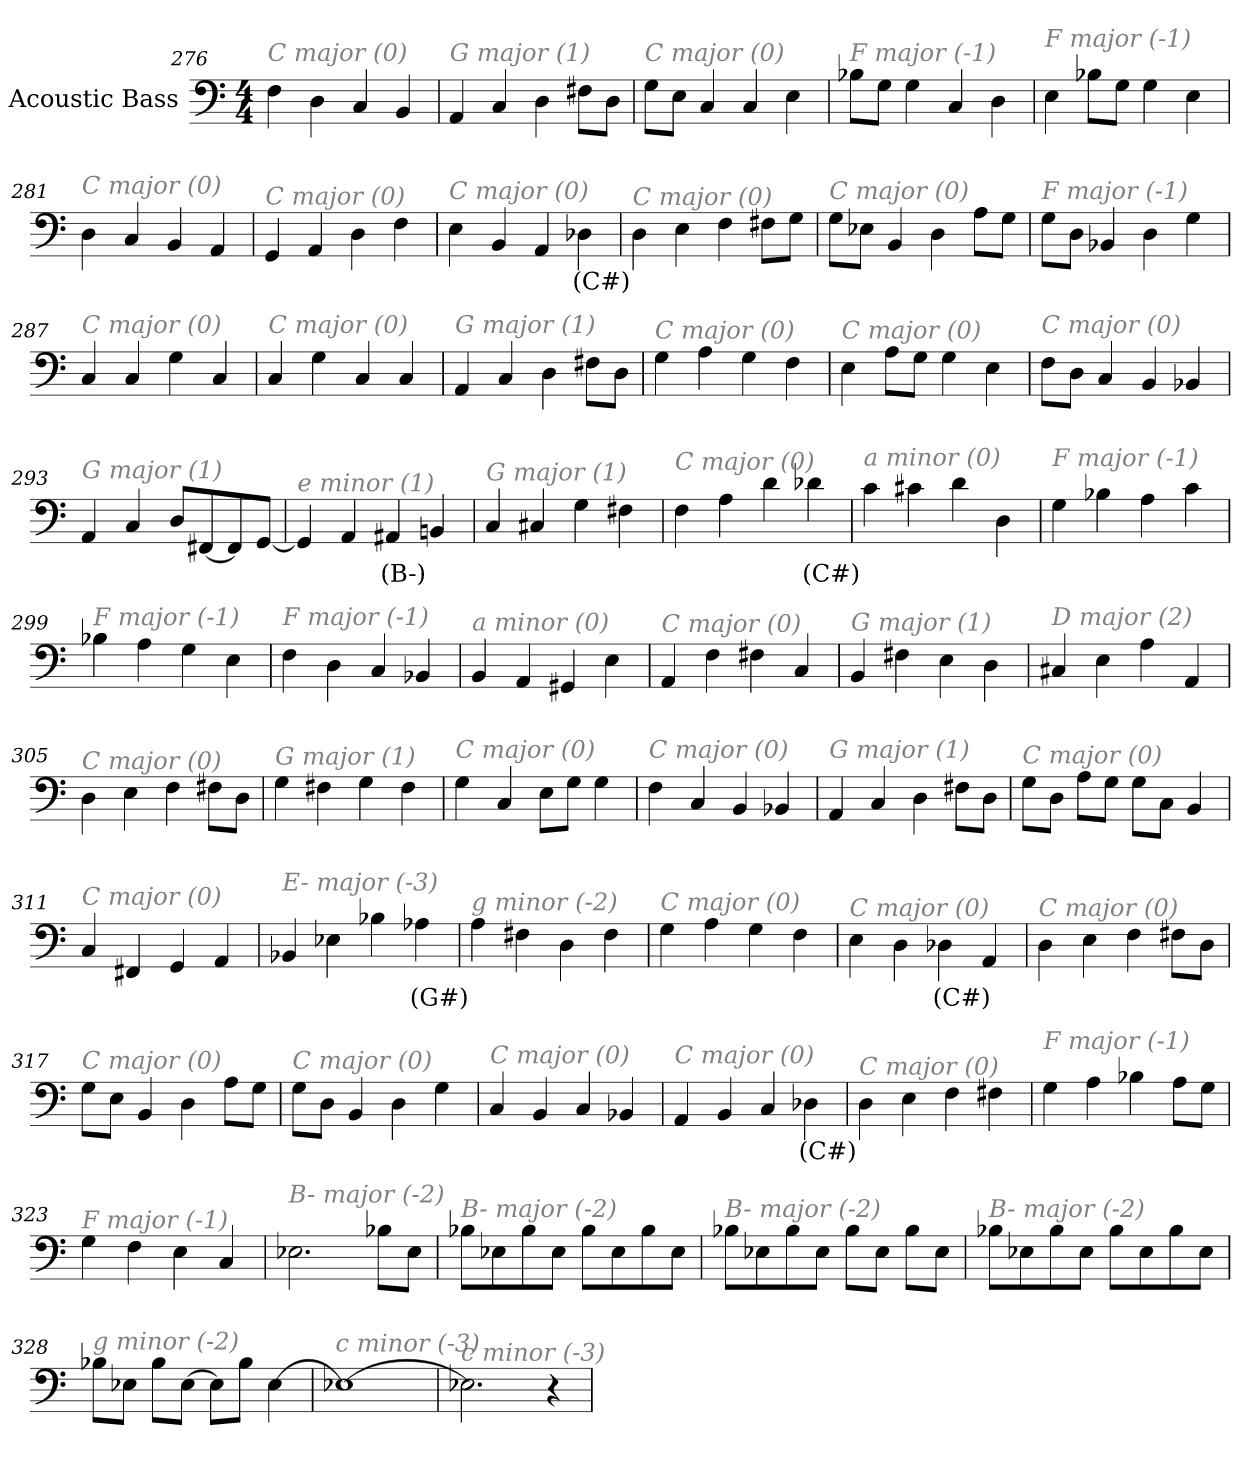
**kern	**text
*part1	*part1
*staff1	*staff1
*I"Acoustic Bass	*
*clefF4	*
*ITrd7c12	*
*k[]	*
*C:	*
*M4/4	*
=276	=276
!LO:TX:i:color=#808080:t=C major (0)	!
4FF	.
4DD	.
4CC	.
4BBB	.
=277	=277
!LO:TX:i:color=#808080:t=G major (1)	!
4AAA	.
4CC	.
4DD	.
8FF#XL	.
8DDJ	.
=278	=278
!LO:TX:i:color=#808080:t=C major (0)	!
8GGL	.
8EEJ	.
4CC	.
4CC	.
4EE	.
=279	=279
!LO:TX:i:color=#808080:t=F major (-1)	!
8BB-XL	.
8GGJ	.
4GG	.
4CC	.
4DD	.
=280	=280
!LO:TX:i:color=#808080:t=F major (-1)	!
4EE	.
8BB-XL	.
8GGJ	.
4GG	.
4EE	.
=281	=281
!LO:TX:i:color=#808080:t=C major (0)	!
4DD	.
4CC	.
4BBB	.
4AAA	.
=282	=282
!LO:TX:i:color=#808080:t=C major (0)	!
4GGG	.
4AAA	.
4DD	.
4FF	.
=283	=283
!LO:TX:i:color=#808080:t=C major (0)	!
4EE	.
4BBB	.
4AAA	.
4DD-Xi	(C#)
=284	=284
!LO:TX:i:color=#808080:t=C major (0)	!
4DD	.
4EE	.
4FF	.
8FF#XL	.
8GGJ	.
=285	=285
!LO:TX:i:color=#808080:t=C major (0)	!
8GGL	.
8EE-XJ	.
4BBB	.
4DD	.
8AAL	.
8GGJ	.
=286	=286
!LO:TX:i:color=#808080:t=F major (-1)	!
8GGL	.
8DDJ	.
4BBB-X	.
4DD	.
4GG	.
=287	=287
!LO:TX:i:color=#808080:t=C major (0)	!
4CC	.
4CC	.
4GG	.
4CC	.
=288	=288
!LO:TX:i:color=#808080:t=C major (0)	!
4CC	.
4GG	.
4CC	.
4CC	.
=289	=289
!LO:TX:i:color=#808080:t=G major (1)	!
4AAA	.
4CC	.
4DD	.
8FF#XL	.
8DDJ	.
=290	=290
!LO:TX:i:color=#808080:t=C major (0)	!
4GG	.
4AA	.
4GG	.
4FF	.
=291	=291
!LO:TX:i:color=#808080:t=C major (0)	!
4EE	.
8AAL	.
8GGJ	.
4GG	.
4EE	.
=292	=292
!LO:TX:i:color=#808080:t=C major (0)	!
8FFL	.
8DDJ	.
4CC	.
4BBB	.
4BBB-X	.
=293	=293
!LO:TX:i:color=#808080:t=G major (1)	!
4AAA	.
4CC	.
8DDL	.
[8FFF#X	.
8FFF#]	.
[8GGGJ	.
=294	=294
!LO:TX:i:color=#808080:t=e minor (1)	!
4GGG]	.
4AAA	.
4AAA#Xi	(B-)
4BBBn	.
=295	=295
!LO:TX:i:color=#808080:t=G major (1)	!
4CC	.
4CC#X	.
4GG	.
4FF#X	.
=296	=296
!LO:TX:i:color=#808080:t=C major (0)	!
4FF	.
4AA	.
4D	.
4D-Xi	(C#)
=297	=297
!LO:TX:i:color=#808080:t=a minor (0)	!
4C	.
4C#X	.
4D	.
4DD	.
=298	=298
!LO:TX:i:color=#808080:t=F major (-1)	!
4GG	.
4BB-X	.
4AA	.
4C	.
=299	=299
!LO:TX:i:color=#808080:t=F major (-1)	!
4BB-X	.
4AA	.
4GG	.
4EE	.
=300	=300
!LO:TX:i:color=#808080:t=F major (-1)	!
4FF	.
4DD	.
4CC	.
4BBB-X	.
=301	=301
!LO:TX:i:color=#808080:t=a minor (0)	!
4BBB	.
4AAA	.
4GGG#X	.
4EE	.
=302	=302
!LO:TX:i:color=#808080:t=C major (0)	!
4AAA	.
4FF	.
4FF#X	.
4CC	.
=303	=303
!LO:TX:i:color=#808080:t=G major (1)	!
4BBB	.
4FF#X	.
4EE	.
4DD	.
=304	=304
!LO:TX:i:color=#808080:t=D major (2)	!
4CC#X	.
4EE	.
4AA	.
4AAA	.
=305	=305
!LO:TX:i:color=#808080:t=C major (0)	!
4DD	.
4EE	.
4FF	.
8FF#XL	.
8DDJ	.
=306	=306
!LO:TX:i:color=#808080:t=G major (1)	!
4GG	.
4FF#X	.
4GG	.
4FF#	.
=307	=307
!LO:TX:i:color=#808080:t=C major (0)	!
4GG	.
4CC	.
8EEL	.
8GGJ	.
4GG	.
=308	=308
!LO:TX:i:color=#808080:t=C major (0)	!
4FF	.
4CC	.
4BBB	.
4BBB-X	.
=309	=309
!LO:TX:i:color=#808080:t=G major (1)	!
4AAA	.
4CC	.
4DD	.
8FF#XL	.
8DDJ	.
=310	=310
!LO:TX:i:color=#808080:t=C major (0)	!
8GGL	.
8DDJ	.
8AAL	.
8GGJ	.
8GGL	.
8CCJ	.
4BBB	.
=311	=311
!LO:TX:i:color=#808080:t=C major (0)	!
4CC	.
4FFF#X	.
4GGG	.
4AAA	.
=312	=312
!LO:TX:i:color=#808080:t=E- major (-3)	!
4BBB-X	.
4EE-X	.
4BB-X	.
4AA-Xi	(G#)
=313	=313
!LO:TX:i:color=#808080:t=g minor (-2)	!
4AA	.
4FF#X	.
4DD	.
4FF#	.
=314	=314
!LO:TX:i:color=#808080:t=C major (0)	!
4GG	.
4AA	.
4GG	.
4FF	.
=315	=315
!LO:TX:i:color=#808080:t=C major (0)	!
4EE	.
4DD	.
4DD-Xi	(C#)
4AAA	.
=316	=316
!LO:TX:i:color=#808080:t=C major (0)	!
4DD	.
4EE	.
4FF	.
8FF#XL	.
8DDJ	.
=317	=317
!LO:TX:i:color=#808080:t=C major (0)	!
8GGL	.
8EEJ	.
4BBB	.
4DD	.
8AAL	.
8GGJ	.
=318	=318
!LO:TX:i:color=#808080:t=C major (0)	!
8GGL	.
8DDJ	.
4BBB	.
4DD	.
4GG	.
=319	=319
!LO:TX:i:color=#808080:t=C major (0)	!
4CC	.
4BBB	.
4CC	.
4BBB-X	.
=320	=320
!LO:TX:i:color=#808080:t=C major (0)	!
4AAA	.
4BBB	.
4CC	.
4DD-Xi	(C#)
=321	=321
!LO:TX:i:color=#808080:t=C major (0)	!
4DD	.
4EE	.
4FF	.
4FF#X	.
=322	=322
!LO:TX:i:color=#808080:t=F major (-1)	!
4GG	.
4AA	.
4BB-X	.
8AAL	.
8GGJ	.
=323	=323
!LO:TX:i:color=#808080:t=F major (-1)	!
4GG	.
4FF	.
4EE	.
4CC	.
=324	=324
!LO:TX:i:color=#808080:t=B- major (-2)	!
2.EE-X	.
8BB-XL	.
8EE-J	.
=325	=325
!LO:TX:i:color=#808080:t=B- major (-2)	!
8BB-XL	.
8EE-X	.
8BB-	.
8EE-J	.
8BB-L	.
8EE-	.
8BB-	.
8EE-J	.
=326	=326
!LO:TX:i:color=#808080:t=B- major (-2)	!
8BB-XL	.
8EE-X	.
8BB-	.
8EE-J	.
8BB-L	.
8EE-J	.
8BB-L	.
8EE-J	.
=327	=327
!LO:TX:i:color=#808080:t=B- major (-2)	!
8BB-XL	.
8EE-X	.
8BB-	.
8EE-J	.
8BB-L	.
8EE-	.
8BB-	.
8EE-J	.
=328	=328
!LO:TX:i:color=#808080:t=g minor (-2)	!
8BB-XL	.
8EE-XJ	.
8BB-L	.
[8EE-J	.
8EE-L]	.
8BB-J	.
[4EE-	.
=329	=329
!LO:TX:i:color=#808080:t=c minor (-3)	!
1EE-X_	.
=330	=330
!LO:TX:i:color=#808080:t=c minor (-3)	!
2.EE-X]	.
4r	.
=	=
*-	*-
